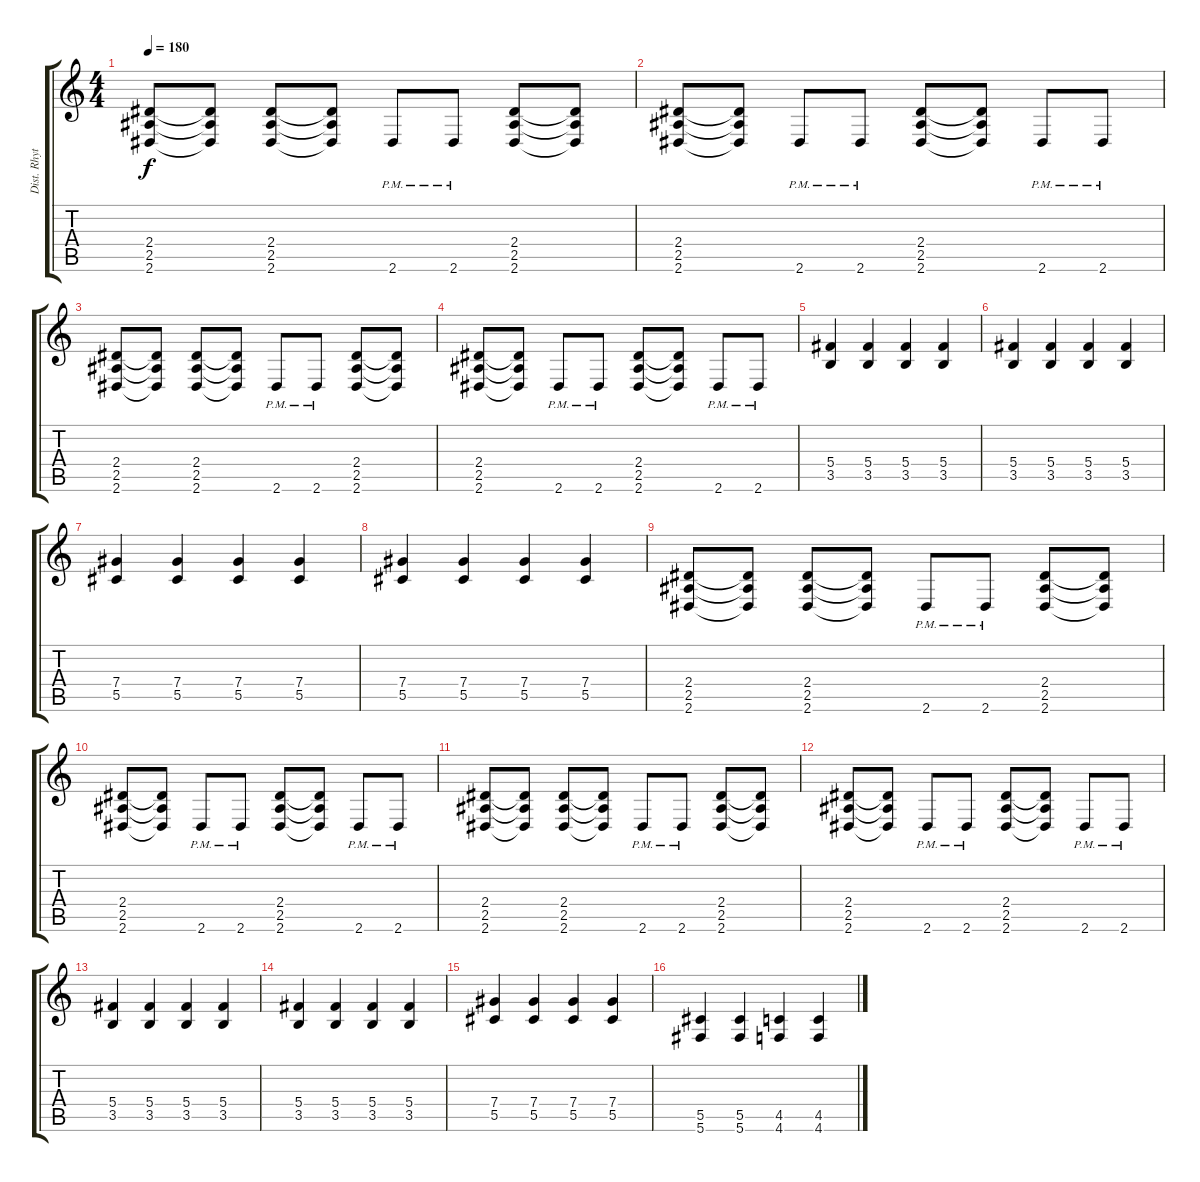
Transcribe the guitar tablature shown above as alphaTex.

\track ("Dist. Rhytm Guitar [L]" "Dist. Rhyt") {instrument distortionguitar}
\staff {score tabs}
\tuning (Eb4 Bb3 Gb3 Db3 Ab2 Db2) {hide}
\ts (4 4)
\tempo 180
\clef g2
\ks c
(2.4 2.5 2.6).8{dy f} (2.4{t} 2.5{t} 2.6{t}).8 (2.4 2.5 2.6).8 (2.4{t} 2.5{t} 2.6{t}).8 2.6{pm}.8 2.6{pm}.8 (2.4 2.5 2.6).8 (2.4{t} 2.5{t} 2.6{t}).8 |
(2.4 2.5 2.6).8 (2.4{t} 2.5{t} 2.6{t}).8 2.6{pm}.8 2.6{pm}.8 (2.4 2.5 2.6).8 (2.4{t} 2.5{t} 2.6{t}).8 2.6{pm}.8 2.6{pm}.8 |
(2.4 2.5 2.6).8 (2.4{t} 2.5{t} 2.6{t}).8 (2.4 2.5 2.6).8 (2.4{t} 2.5{t} 2.6{t}).8 2.6{pm}.8 2.6{pm}.8 (2.4 2.5 2.6).8 (2.4{t} 2.5{t} 2.6{t}).8 |
(2.4 2.5 2.6).8 (2.4{t} 2.5{t} 2.6{t}).8 2.6{pm}.8 2.6{pm}.8 (2.4 2.5 2.6).8 (2.4{t} 2.5{t} 2.6{t}).8 2.6{pm}.8 2.6{pm}.8 |
(5.4 3.5).4 (5.4 3.5).4 (5.4 3.5).4 (5.4 3.5).4 |
(5.4 3.5).4 (5.4 3.5).4 (5.4 3.5).4 (5.4 3.5).4 |
(7.4 5.5).4 (7.4 5.5).4 (7.4 5.5).4 (7.4 5.5).4 |
(7.4 5.5).4 (7.4 5.5).4 (7.4 5.5).4 (7.4 5.5).4 |
(2.4 2.5 2.6).8 (2.4{t} 2.5{t} 2.6{t}).8 (2.4 2.5 2.6).8 (2.4{t} 2.5{t} 2.6{t}).8 2.6{pm}.8 2.6{pm}.8 (2.4 2.5 2.6).8 (2.4{t} 2.5{t} 2.6{t}).8 |
(2.4 2.5 2.6).8 (2.4{t} 2.5{t} 2.6{t}).8 2.6{pm}.8 2.6{pm}.8 (2.4 2.5 2.6).8 (2.4{t} 2.5{t} 2.6{t}).8 2.6{pm}.8 2.6{pm}.8 |
(2.4 2.5 2.6).8 (2.4{t} 2.5{t} 2.6{t}).8 (2.4 2.5 2.6).8 (2.4{t} 2.5{t} 2.6{t}).8 2.6{pm}.8 2.6{pm}.8 (2.4 2.5 2.6).8 (2.4{t} 2.5{t} 2.6{t}).8 |
(2.4 2.5 2.6).8 (2.4{t} 2.5{t} 2.6{t}).8 2.6{pm}.8 2.6{pm}.8 (2.4 2.5 2.6).8 (2.4{t} 2.5{t} 2.6{t}).8 2.6{pm}.8 2.6{pm}.8 |
(5.4 3.5).4 (5.4 3.5).4 (5.4 3.5).4 (5.4 3.5).4 |
(5.4 3.5).4 (5.4 3.5).4 (5.4 3.5).4 (5.4 3.5).4 |
(7.4 5.5).4 (7.4 5.5).4 (7.4 5.5).4 (7.4 5.5).4 |
(5.5 5.6).4 (5.5 5.6).4 (4.5 4.6).4 (4.5 4.6).4
